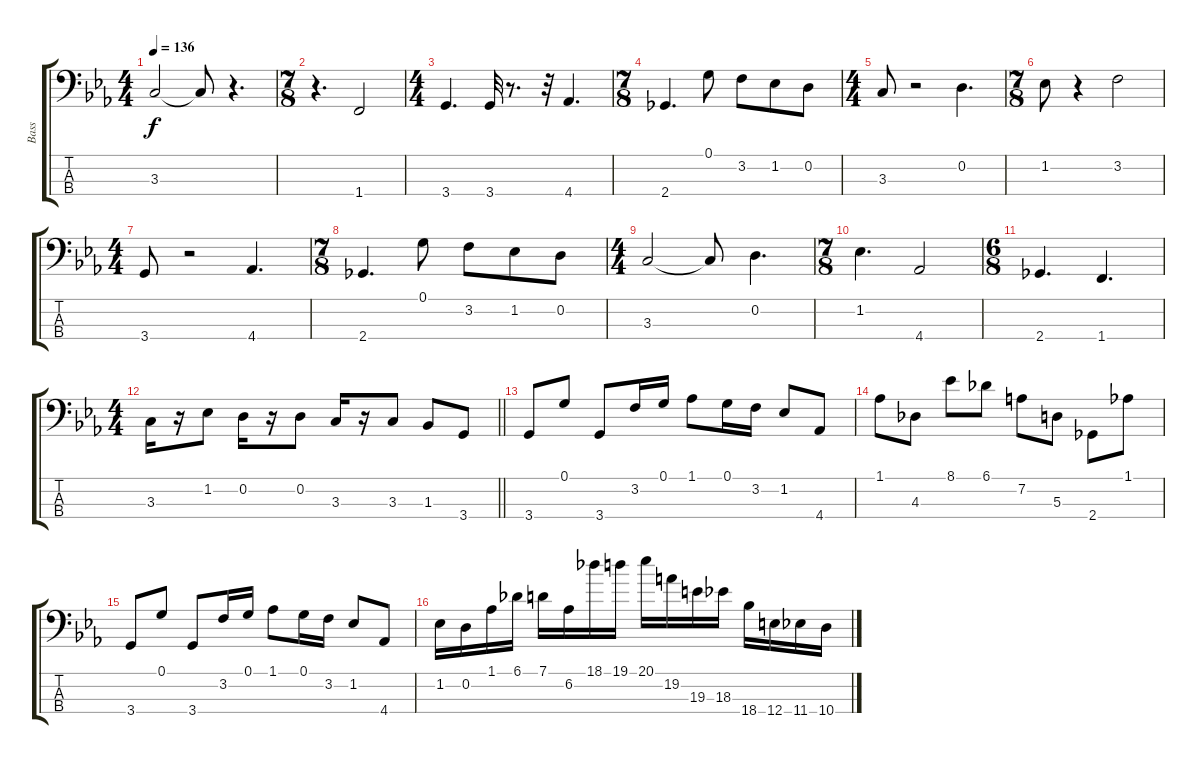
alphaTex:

\track ("Bass" "Bass") {instrument electricbassfinger}
\staff {score tabs}
\tuning (G2 D2 A1 E1) {hide}
\ts (4 4)
\tempo 136
\clef f4
\ks cminor
3.3.2{dy f} 3.3{t}.8 r.4{d} |
\ts (7 8)
r.4{d} 1.4.2 |
\ts (4 4)
3.4.4{d} 3.4.32 r.8{d} r.32 4.4.4{d} |
\ts (7 8)
2.4.4{d} 0.1.8 3.2.8 1.2.8 0.2.8 |
\ts (4 4)
3.3.8 r.2 0.2.4{d} |
\ts (7 8)
1.2.8 r.4 3.2.2 |
\ts (4 4)
3.4.8 r.2 4.4.4{d} |
\ts (7 8)
2.4.4{d} 0.1.8 3.2.8 1.2.8 0.2.8 |
\ts (4 4)
3.3.2 3.3{t}.8 0.2.4{d} |
\ts (7 8)
1.2.4{d} 4.4.2 |
\ts (6 8)
2.4.4{d} 1.4.4{d} |
\ts (4 4)
\barLineRight lightlight
3.3.16 r.16 1.2.8 0.2.16 r.16 0.2.8 3.3.16 r.16 3.3.8 1.3.8 3.4.8 |
3.4.8 0.1.8 3.4.8 3.2.16 0.1.16 1.1.8 0.1.16 3.2.16 1.2.8 4.4.8 |
1.1.8 4.3.8 8.1.8 6.1.8 7.2.8 5.3.8 2.4.8 1.1.8 |
3.4.8 0.1.8 3.4.8 3.2.16 0.1.16 1.1.8 0.1.16 3.2.16 1.2.8 4.4.8 |
1.2.16 0.2.16 1.1.16 6.1.16 7.1.16 6.2.16 18.1.16 19.1.16 20.1.16 19.2.16 19.3.16 18.3.16 18.4.16 12.4.16 11.4.16 10.4.16
